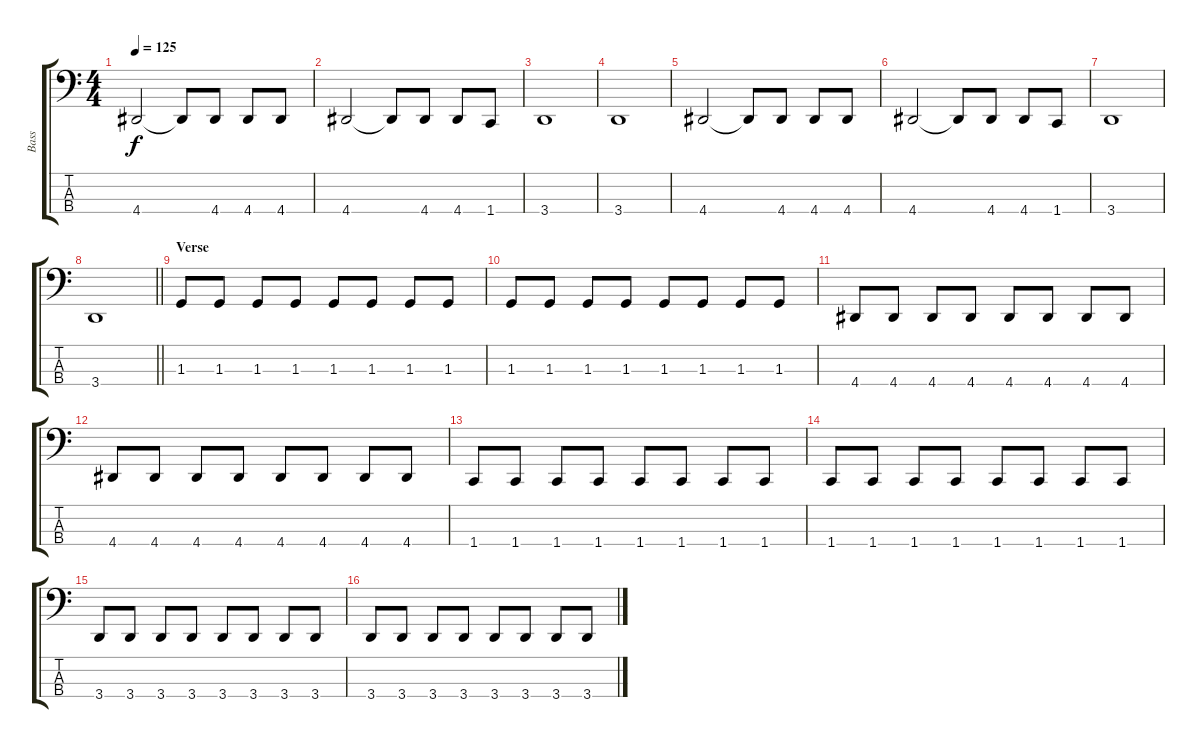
\track ("Bass" "Bass") {instrument electricbasspick}
\staff {score tabs}
\tuning (E2 B1 Gb1 B0) {hide}
\ts (4 4)
\tempo 125
\clef f4
\ks c
4.4.2{dy f} 4.4{t}.8 4.4.8 4.4.8 4.4.8 |
4.4.2 4.4{t}.8 4.4.8 4.4.8 1.4.8 |
3.4.1 |
3.4.1 |
4.4.2 4.4{t}.8 4.4.8 4.4.8 4.4.8 |
4.4.2 4.4{t}.8 4.4.8 4.4.8 1.4.8 |
3.4.1 |
\barLineRight lightlight
3.4.1 |
\section ("" "Verse")
1.3.8 1.3.8 1.3.8 1.3.8 1.3.8 1.3.8 1.3.8 1.3.8 |
1.3.8 1.3.8 1.3.8 1.3.8 1.3.8 1.3.8 1.3.8 1.3.8 |
4.4.8 4.4.8 4.4.8 4.4.8 4.4.8 4.4.8 4.4.8 4.4.8 |
4.4.8 4.4.8 4.4.8 4.4.8 4.4.8 4.4.8 4.4.8 4.4.8 |
1.4.8 1.4.8 1.4.8 1.4.8 1.4.8 1.4.8 1.4.8 1.4.8 |
1.4.8 1.4.8 1.4.8 1.4.8 1.4.8 1.4.8 1.4.8 1.4.8 |
3.4.8 3.4.8 3.4.8 3.4.8 3.4.8 3.4.8 3.4.8 3.4.8 |
3.4.8 3.4.8 3.4.8 3.4.8 3.4.8 3.4.8 3.4.8 3.4.8
